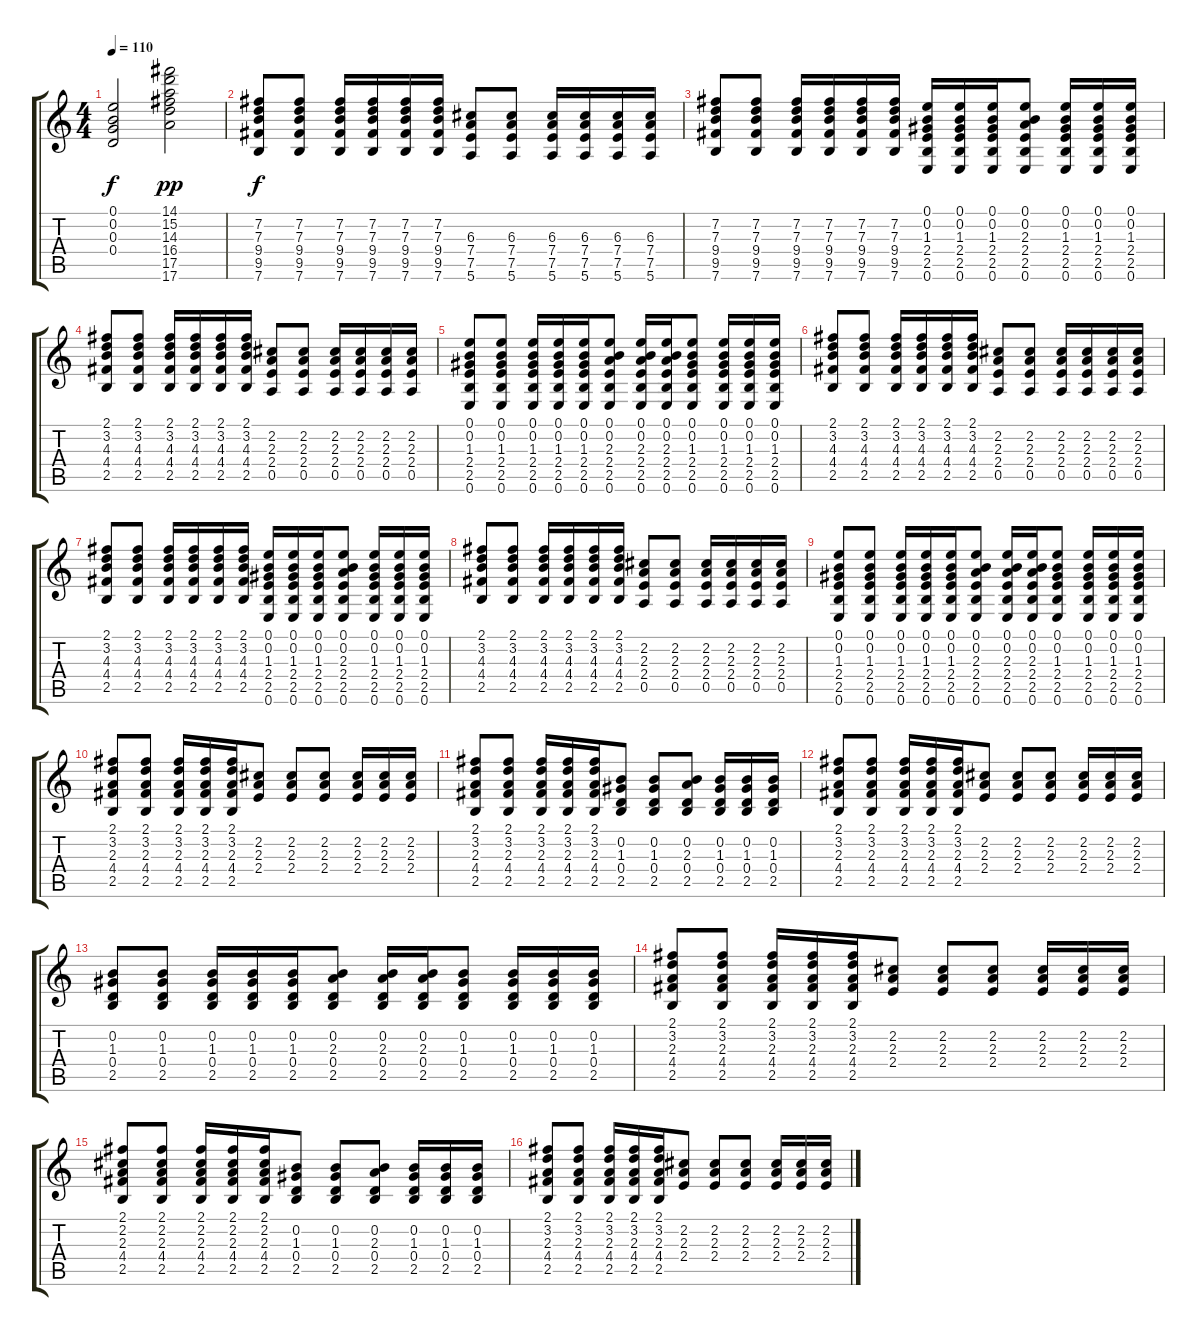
\track "" {instrument acousticguitarsteel}
\staff {score tabs}
\tuning (E4 B3 G3 D3 A2 E2) {hide}
\ts (4 4)
\tempo 110
\clef g2
\ks c
(0.1 0.2 0.3 0.4).2{dy f} (14.1 15.2 14.3 16.4 17.5 17.6).2{dy pp} |
(7.2 7.3 9.4 9.5 7.6).8{dy f} (7.2 7.3 9.4 9.5 7.6).8 (7.2 7.3 9.4 9.5 7.6).16 (7.2 7.3 9.4 9.5 7.6).16 (7.2 7.3 9.4 9.5 7.6).16 (7.2 7.3 9.4 9.5 7.6).16 (6.3 7.4 7.5 5.6).8 (6.3 7.4 7.5 5.6).8 (6.3 7.4 7.5 5.6).16 (6.3 7.4 7.5 5.6).16 (6.3 7.4 7.5 5.6).16 (6.3 7.4 7.5 5.6).16 |
(7.2 7.3 9.4 9.5 7.6).8 (7.2 7.3 9.4 9.5 7.6).8 (7.2 7.3 9.4 9.5 7.6).16 (7.2 7.3 9.4 9.5 7.6).16 (7.2 7.3 9.4 9.5 7.6).16 (7.2 7.3 9.4 9.5 7.6).16 (0.1 0.2 1.3 2.4 2.5 0.6).16 (0.1 0.2 1.3 2.4 2.5 0.6).16 (0.1 0.2 1.3 2.4 2.5 0.6).16 (0.1 0.2 2.3 2.4 2.5 0.6).8 (0.1 0.2 1.3 2.4 2.5 0.6).16 (0.1 0.2 1.3 2.4 2.5 0.6).16 (0.1 0.2 1.3 2.4 2.5 0.6).16 |
(2.1 3.2 4.3 4.4 2.5).8 (2.1 3.2 4.3 4.4 2.5).8 (2.1 3.2 4.3 4.4 2.5).16 (2.1 3.2 4.3 4.4 2.5).16 (2.1 3.2 4.3 4.4 2.5).16 (2.1 3.2 4.3 4.4 2.5).16 (2.2 2.3 2.4 0.5).8 (2.2 2.3 2.4 0.5).8 (2.2 2.3 2.4 0.5).16 (2.2 2.3 2.4 0.5).16 (2.2 2.3 2.4 0.5).16 (2.2 2.3 2.4 0.5).16 |
(0.1 0.2 1.3 2.4 2.5 0.6).8 (0.1 0.2 1.3 2.4 2.5 0.6).8 (0.1 0.2 1.3 2.4 2.5 0.6).16 (0.1 0.2 1.3 2.4 2.5 0.6).16 (0.1 0.2 1.3 2.4 2.5 0.6).16 (0.1 0.2 2.3 2.4 2.5 0.6).8 (0.1 0.2 2.3 2.4 2.5 0.6).16 (0.1 0.2 2.3 2.4 2.5 0.6).16 (0.1 0.2 1.3 2.4 2.5 0.6).8 (0.1 0.2 1.3 2.4 2.5 0.6).16 (0.1 0.2 1.3 2.4 2.5 0.6).16 (0.1 0.2 1.3 2.4 2.5 0.6).16 |
(2.1 3.2 4.3 4.4 2.5).8 (2.1 3.2 4.3 4.4 2.5).8 (2.1 3.2 4.3 4.4 2.5).16 (2.1 3.2 4.3 4.4 2.5).16 (2.1 3.2 4.3 4.4 2.5).16 (2.1 3.2 4.3 4.4 2.5).16 (2.2 2.3 2.4 0.5).8 (2.2 2.3 2.4 0.5).8 (2.2 2.3 2.4 0.5).16 (2.2 2.3 2.4 0.5).16 (2.2 2.3 2.4 0.5).16 (2.2 2.3 2.4 0.5).16 |
(2.1 3.2 4.3 4.4 2.5).8 (2.1 3.2 4.3 4.4 2.5).8 (2.1 3.2 4.3 4.4 2.5).16 (2.1 3.2 4.3 4.4 2.5).16 (2.1 3.2 4.3 4.4 2.5).16 (2.1 3.2 4.3 4.4 2.5).16 (0.1 0.2 1.3 2.4 2.5 0.6).16 (0.1 0.2 1.3 2.4 2.5 0.6).16 (0.1 0.2 1.3 2.4 2.5 0.6).16 (0.1 0.2 2.3 2.4 2.5 0.6).8 (0.1 0.2 1.3 2.4 2.5 0.6).16 (0.1 0.2 1.3 2.4 2.5 0.6).16 (0.1 0.2 1.3 2.4 2.5 0.6).16 |
(2.1 3.2 4.3 4.4 2.5).8 (2.1 3.2 4.3 4.4 2.5).8 (2.1 3.2 4.3 4.4 2.5).16 (2.1 3.2 4.3 4.4 2.5).16 (2.1 3.2 4.3 4.4 2.5).16 (2.1 3.2 4.3 4.4 2.5).16 (2.2 2.3 2.4 0.5).8 (2.2 2.3 2.4 0.5).8 (2.2 2.3 2.4 0.5).16 (2.2 2.3 2.4 0.5).16 (2.2 2.3 2.4 0.5).16 (2.2 2.3 2.4 0.5).16 |
(0.1 0.2 1.3 2.4 2.5 0.6).8 (0.1 0.2 1.3 2.4 2.5 0.6).8 (0.1 0.2 1.3 2.4 2.5 0.6).16 (0.1 0.2 1.3 2.4 2.5 0.6).16 (0.1 0.2 1.3 2.4 2.5 0.6).16 (0.1 0.2 2.3 2.4 2.5 0.6).8 (0.1 0.2 2.3 2.4 2.5 0.6).16 (0.1 0.2 2.3 2.4 2.5 0.6).16 (0.1 0.2 1.3 2.4 2.5 0.6).8 (0.1 0.2 1.3 2.4 2.5 0.6).16 (0.1 0.2 1.3 2.4 2.5 0.6).16 (0.1 0.2 1.3 2.4 2.5 0.6).16 |
(2.1 3.2 2.3 4.4 2.5).8 (2.1 3.2 2.3 4.4 2.5).8 (2.1 3.2 2.3 4.4 2.5).16 (2.1 3.2 2.3 4.4 2.5).16 (2.1 3.2 2.3 4.4 2.5).16 (2.2 2.3 2.4).8 (2.2 2.3 2.4).8 (2.2 2.3 2.4).8 (2.2 2.3 2.4).16 (2.2 2.3 2.4).16 (2.2 2.3 2.4).16 |
(2.1 3.2 2.3 4.4 2.5).8 (2.1 3.2 2.3 4.4 2.5).8 (2.1 3.2 2.3 4.4 2.5).16 (2.1 3.2 2.3 4.4 2.5).16 (2.1 3.2 2.3 4.4 2.5).16 (0.2 1.3 0.4 2.5).8 (0.2 1.3 0.4 2.5).8 (0.2 2.3 0.4 2.5).8 (0.2 1.3 0.4 2.5).16 (0.2 1.3 0.4 2.5).16 (0.2 1.3 0.4 2.5).16 |
(2.1 3.2 2.3 4.4 2.5).8 (2.1 3.2 2.3 4.4 2.5).8 (2.1 3.2 2.3 4.4 2.5).16 (2.1 3.2 2.3 4.4 2.5).16 (2.1 3.2 2.3 4.4 2.5).16 (2.2 2.3 2.4).8 (2.2 2.3 2.4).8 (2.2 2.3 2.4).8 (2.2 2.3 2.4).16 (2.2 2.3 2.4).16 (2.2 2.3 2.4).16 |
(0.2 1.3 0.4 2.5).8 (0.2 1.3 0.4 2.5).8 (0.2 1.3 0.4 2.5).16 (0.2 1.3 0.4 2.5).16 (0.2 1.3 0.4 2.5).16 (0.2 2.3 0.4 2.5).8 (0.2 2.3 0.4 2.5).16 (0.2 2.3 0.4 2.5).16 (0.2 1.3 0.4 2.5).8 (0.2 1.3 0.4 2.5).16 (0.2 1.3 0.4 2.5).16 (0.2 1.3 0.4 2.5).16 |
(2.1 3.2 2.3 4.4 2.5).8 (2.1 3.2 2.3 4.4 2.5).8 (2.1 3.2 2.3 4.4 2.5).16 (2.1 3.2 2.3 4.4 2.5).16 (2.1 3.2 2.3 4.4 2.5).16 (2.2 2.3 2.4).8 (2.2 2.3 2.4).8 (2.2 2.3 2.4).8 (2.2 2.3 2.4).16 (2.2 2.3 2.4).16 (2.2 2.3 2.4).16 |
(2.1 2.2 2.3 4.4 2.5).8 (2.1 2.2 2.3 4.4 2.5).8 (2.1 2.2 2.3 4.4 2.5).16 (2.1 2.2 2.3 4.4 2.5).16 (2.1 2.2 2.3 4.4 2.5).16 (0.2 1.3 0.4 2.5).8 (0.2 1.3 0.4 2.5).8 (0.2 2.3 0.4 2.5).8 (0.2 1.3 0.4 2.5).16 (0.2 1.3 0.4 2.5).16 (0.2 1.3 0.4 2.5).16 |
(2.1 3.2 2.3 4.4 2.5).8 (2.1 3.2 2.3 4.4 2.5).8 (2.1 3.2 2.3 4.4 2.5).16 (2.1 3.2 2.3 4.4 2.5).16 (2.1 3.2 2.3 4.4 2.5).16 (2.2 2.3 2.4).8 (2.2 2.3 2.4).8 (2.2 2.3 2.4).8 (2.2 2.3 2.4).16 (2.2 2.3 2.4).16 (2.2 2.3 2.4).16
